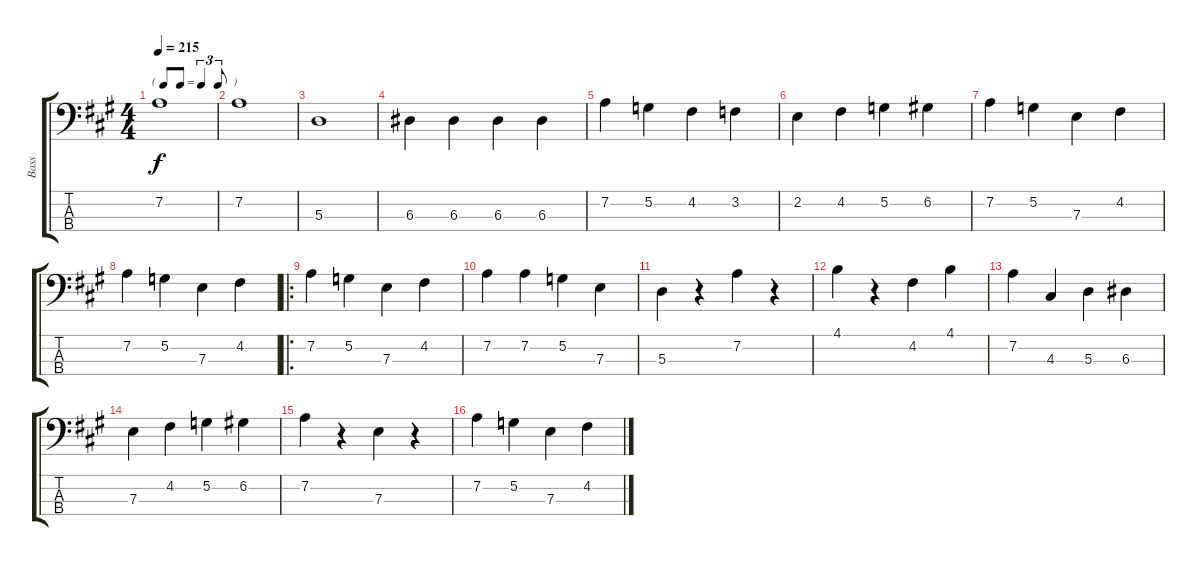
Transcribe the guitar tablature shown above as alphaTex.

\track ("Bass" "Bass") {instrument acousticbass}
\staff {score tabs}
\tuning (G2 D2 A1 E1) {hide}
\ts (4 4)
\tf triplet8th
\tempo 215
\clef f4
\ks a
7.2.1{dy f instrument acousticbass} |
7.2.1 |
5.3.1 |
6.3.4 6.3.4 6.3.4 6.3.4 |
7.2.4 5.2.4 4.2.4 3.2.4 |
2.2.4 4.2.4 5.2.4 6.2.4 |
7.2.4 5.2.4 7.3.4 4.2.4 |
7.2.4 5.2.4 7.3.4 4.2.4 |
\ro
7.2.4 5.2.4 7.3.4 4.2.4 |
7.2.4 7.2.4 5.2.4 7.3.4 |
5.3.4 r.4 7.2.4 r.4 |
4.1.4 r.4 4.2.4 4.1.4 |
7.2.4 4.3.4 5.3.4 6.3.4 |
7.3.4 4.2.4 5.2.4 6.2.4 |
7.2.4 r.4 7.3.4 r.4 |
7.2.4 5.2.4 7.3.4 4.2.4
